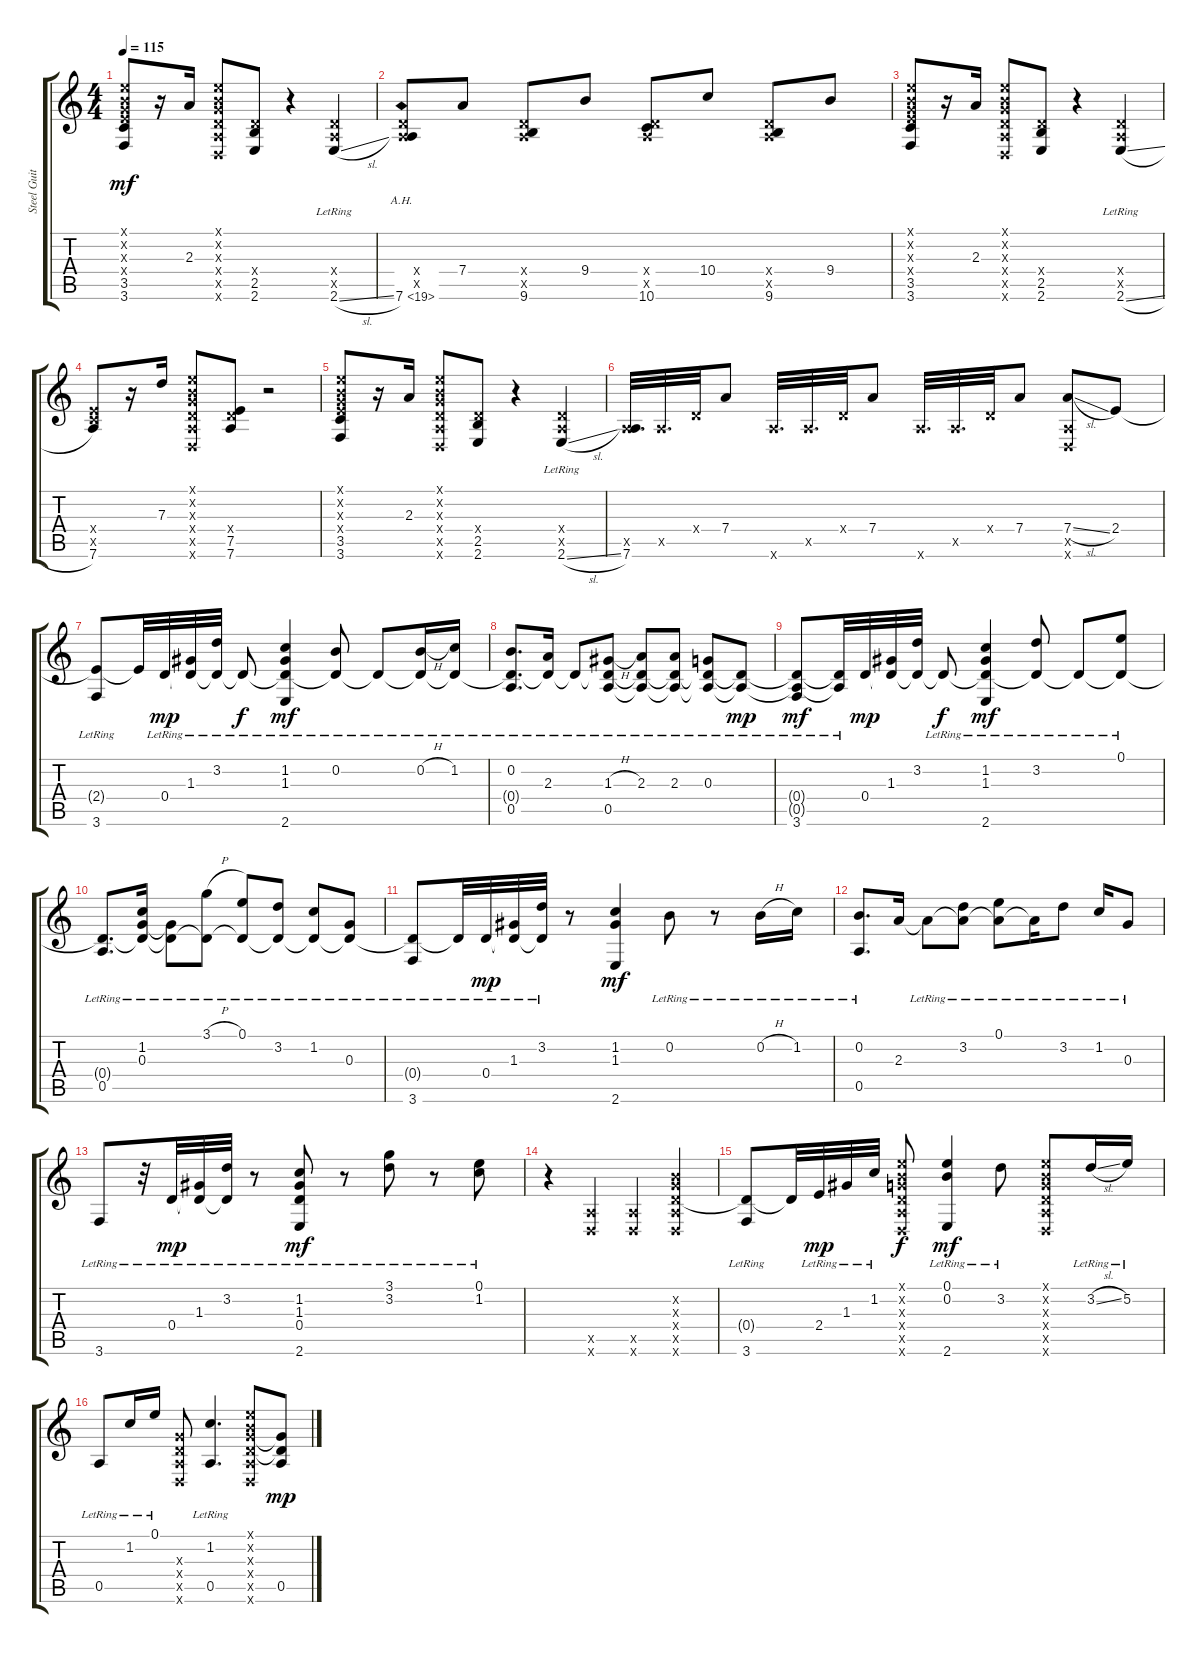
\track ("Steel Guitar" "Steel Guit") {instrument acousticguitarsteel}
\staff {score tabs}
\tuning (E4 B3 G3 D3 A2 D2) {hide}
\ts (4 4)
\tempo 115
\clef g2
\ks c
(0.1{x} 0.2{x} 0.3{x} 2.4{x} 3.5 3.6).8{dy mf} r.16 2.3.16 (0.1{x} 0.2{x} 0.3{x} 0.4{x} 0.5{x} 0.6{x}).8 (0.4{x} 2.5 2.6).8 r.4 (0.4{x} 0.5{x} 2.6{sl lr}).4 |
(0.4{x} 0.5{x} 7.6{ah 12}).8 7.4.8 (0.4{x} 0.5{x} 9.6).8 9.4.8 (0.4{x} 0.5{x} 10.6).8 10.4.8 (0.4{x} 0.5{x} 9.6).8 9.4.8 |
(0.1{x} 0.2{x} 0.3{x} 2.4{x} 3.5 3.6).8 r.16 2.3.16 (0.1{x} 0.2{x} 0.3{x} 0.4{x} 0.5{x} 0.6{x}).8 (0.4{x} 2.5 2.6).8 r.4 (0.4{x} 0.5{x} 2.6{sl lr}).4 |
(2.4{x} 3.5{x} 7.6).8 r.16 7.3.16 (0.1{x} 0.2{x} 0.3{x} 0.4{x} 0.5{x} 0.6{x}).8 (0.4{x} 7.5 7.6).8 r.2 |
(0.1{x} 0.2{x} 0.3{x} 2.4{x} 3.5 3.6).8 r.16 2.3.16 (0.1{x} 0.2{x} 0.3{x} 0.4{x} 0.5{x} 0.6{x}).8 (0.4{x} 2.5 2.6).8 r.4 (0.4{x} 0.5{x} 2.6{sl lr}).4 |
(0.5{x} 7.6).32{d} 0.5{x}.32{d} 0.4{x}.32 7.4.8 7.6{x}.32{d} 0.5{x}.32{d} 0.4{x}.32 7.4.8 7.6{x}.32{d} 0.5{x}.32{d} 0.4{x}.32 7.4.8 (7.4{sl} 0.5{x} 0.6{x}).8 2.4.8 |
(2.4{t} 3.6{lr}).8 2.4{t}.32 0.4{lr}.32{dy mp} (1.3{lr} 0.4{lr t}).32 (3.2{lr} 0.4{lr t}).32 0.4{lr t}.8{dy f} (1.2 1.3{lr} 0.4{lr t} 2.6{lr}).4{dy mf} (0.2{lr} 0.4{lr t}).8 0.4{lr t}.8 (0.2{h lr} 0.4{lr t}).16 (1.2{lr} 0.4{lr t}).16 |
(0.2{lr} 0.4{lr t} 0.5{lr}).8{d} (2.3{lr} 0.4{lr t}).16 0.4{lr t}.8 (1.3{h lr} 0.4{lr t} 0.5{lr}).8 (2.3{lr} 0.4{lr t} 0.5{lr t}).8 (2.3{lr} 0.4{lr t} 0.5{lr t}).8 (0.3{lr} 0.4{lr t} 0.5{lr t}).8 (0.4{lr t} 0.5{lr t}).8{dy mp} |
(0.4{lr t} 0.5{lr t} 3.6{lr}).8{dy mf} (0.4{lr t} 0.5{lr t}).32 0.4.32{dy mp} (1.3 0.4{t}).32 (3.2 0.4{t}).32 0.4{lr t}.8{dy f} (1.2 1.3{lr} 0.4{lr t} 2.6{lr}).4{dy mf} (3.2{lr} 0.4{lr t}).8 0.4{lr t}.8 (0.1{lr} 0.4{lr t}).8 |
(0.4{lr t} 0.5{lr}).8{d} (1.2{lr} 0.3{lr} 0.4{lr t}).16 (0.3{t} 0.4{lr t}).8 (3.1{h lr} 0.4{lr t}).8 (0.1{lr} 0.4{lr t}).8 (3.2{lr} 0.4{lr t}).8 (1.2{lr} 0.4{lr t}).8 (0.3{lr} 0.4{lr t}).8 |
(0.4{lr t} 3.6{lr}).8 0.4{lr t}.32 0.4{lr}.32{dy mp} (1.3{lr} 0.4{lr t}).32 (3.2{lr} 0.4{lr t}).32 r.8 (1.2 1.3 2.6).4{dy mf} 0.2{lr}.8 r.8 0.2{h lr}.16 1.2{lr}.16 |
(0.2{lr} 0.5{lr}).8{d} 2.3.16 2.3{lr t}.8 (3.2 2.3{lr t}).8 (0.1{lr} 2.3{lr t}).8 2.3{lr t}.16 3.2{lr}.8 1.2{lr}.16 0.3{lr}.8 |
3.6{lr}.8 r.32 0.4{lr}.32{dy mp} (1.3{lr} 0.4{lr t}).32 (3.2{lr} 0.4{lr t}).32 r.8 (1.2 1.3{lr} 0.4{lr} 2.6{lr}).8{dy mf} r.8 (3.1{lr} 3.2{lr}).8 r.8 (0.1{lr} 1.2{lr}).8 |
r.4 (0.5{x} 0.6{x}).4 (0.5{x} 0.6{x}).4 (0.2{x} 0.3{x} 0.4{x} 0.5{x} 0.6{x}).4 |
(0.4{t} 3.6{lr}).8 0.4{t}.32 2.4{lr}.32{dy mp} 1.3{lr}.32 1.2{lr}.32 (0.1{x} 0.2{x} 0.3{x} 0.4{x} 0.5{x} 0.6{x}).8{dy f} (0.1 0.2 2.6{lr}).4{dy mf} 3.2{lr}.8 (0.1{x} 0.2{x} 0.3{x} 0.4{x} 0.5{x} 0.6{x}).8 3.2{sl lr}.16 5.2{lr}.16 |
0.5{lr}.8 1.2{lr}.16 0.1{lr}.16 (0.3{x} 0.4{x} 0.5{x} 0.6{x}).8 (1.2{lr} 0.5{lr}).4{d} (0.1{x} 0.2{x} 0.3{x} 0.4{x} 0.5{x} 0.6{x}).8 (0.3{t} 0.4{t} 0.5).8{dy mp}
